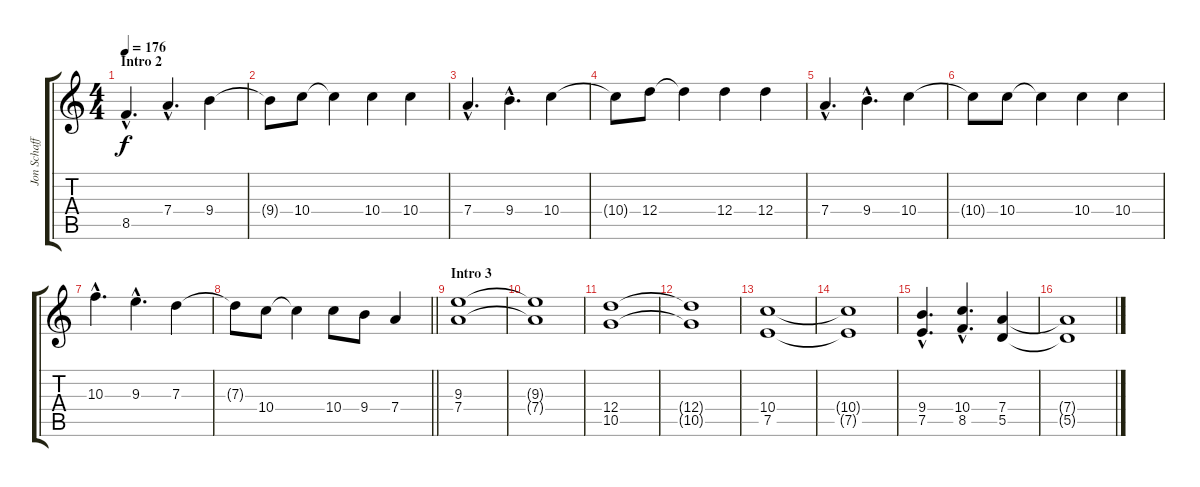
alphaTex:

\track ("Jon Schaffer" "Jon Schaff") {instrument electricguitarclean}
\staff {score tabs}
\tuning (E4 B3 G3 D3 A2 E2) {hide}
\ts (4 4)
\section ("" "Intro 2")
\tempo 176
\clef g2
\ks c
8.5{hac}.4{d dy f} 7.4{hac}.4{d} 9.4.4 |
9.4{t}.8 10.4.8 10.4{t}.4 10.4.4 10.4.4 |
7.4{hac}.4{d} 9.4{hac}.4{d} 10.4.4 |
10.4{t}.8 12.4.8 12.4{t}.4 12.4.4 12.4.4 |
7.4{hac}.4{d} 9.4{hac}.4{d} 10.4.4 |
10.4{t}.8 10.4.8 10.4{t}.4 10.4.4 10.4.4 |
10.3{hac}.4{d} 9.3{hac}.4{d} 7.3.4 |
\barLineRight lightlight
7.3{t}.8 10.4.8 10.4{t}.4 10.4.8 9.4.8 7.4.4 |
\section ("" "Intro 3")
(9.3 7.4).1{instrument distortionguitar} |
(9.3{t} 7.4{t}).1 |
(12.4 10.5).1 |
(12.4{t} 10.5{t}).1 |
(10.4 7.5).1 |
(10.4{t} 7.5{t}).1 |
(9.4{hac} 7.5{hac}).4{d} (10.4{hac} 8.5{hac}).4{d} (7.4 5.5).4 |
(7.4{t} 5.5{t}).1
